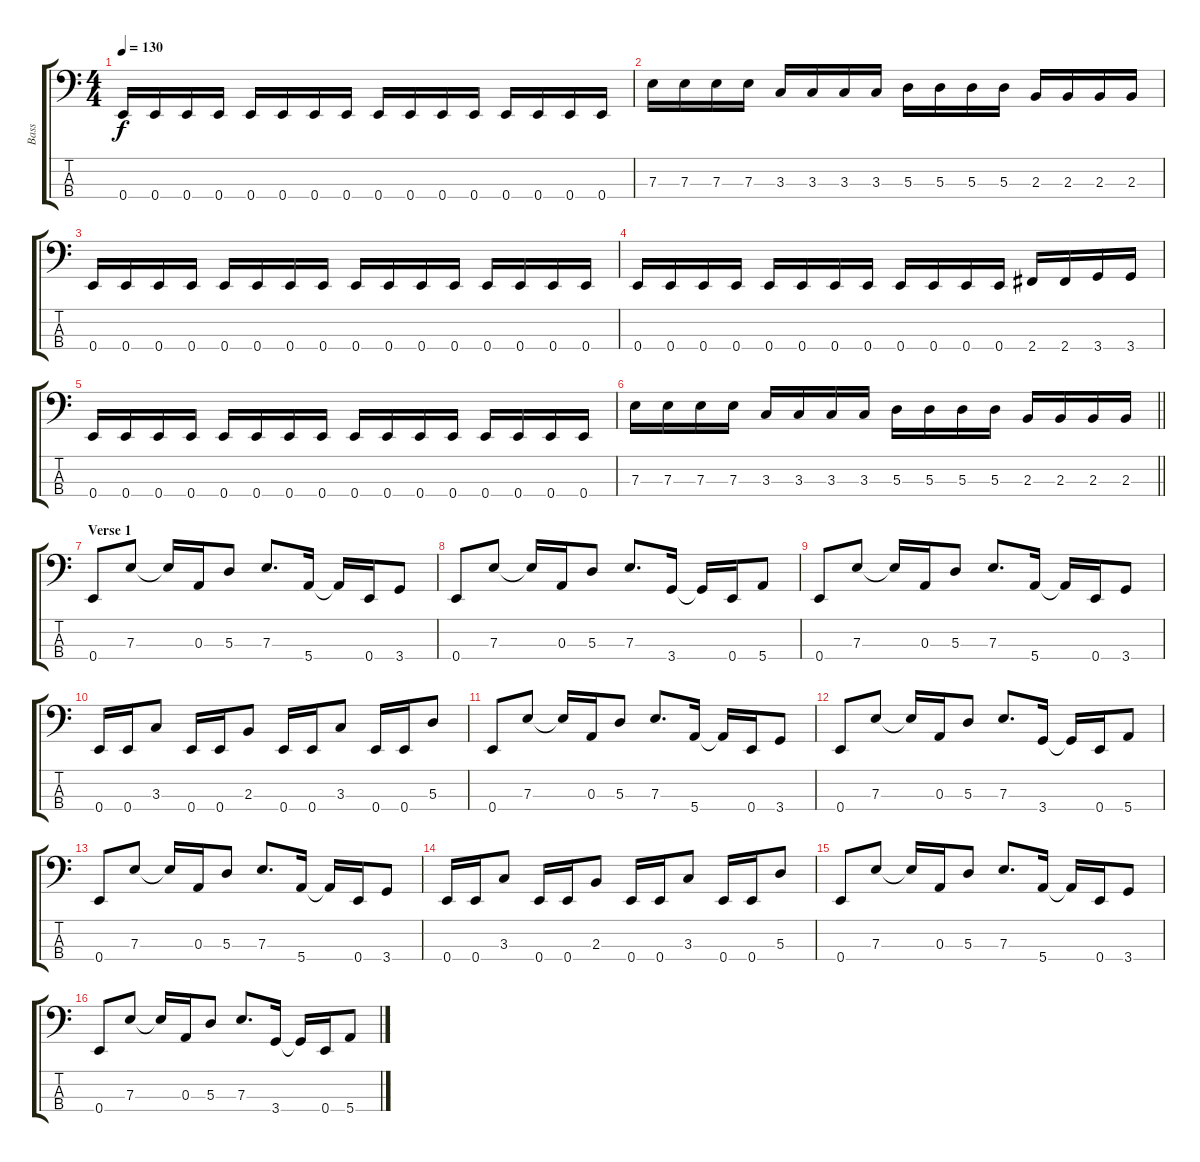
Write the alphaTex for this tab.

\track ("Bass" "Bass") {instrument electricbassfinger}
\staff {score tabs}
\tuning (G2 D2 A1 E1) {hide}
\ts (4 4)
\tempo 130
\clef f4
\ks c
0.4.16{dy f} 0.4.16 0.4.16 0.4.16 0.4.16 0.4.16 0.4.16 0.4.16 0.4.16 0.4.16 0.4.16 0.4.16 0.4.16 0.4.16 0.4.16 0.4.16 |
7.3.16 7.3.16 7.3.16 7.3.16 3.3.16 3.3.16 3.3.16 3.3.16 5.3.16 5.3.16 5.3.16 5.3.16 2.3.16 2.3.16 2.3.16 2.3.16 |
0.4.16 0.4.16 0.4.16 0.4.16 0.4.16 0.4.16 0.4.16 0.4.16 0.4.16 0.4.16 0.4.16 0.4.16 0.4.16 0.4.16 0.4.16 0.4.16 |
0.4.16 0.4.16 0.4.16 0.4.16 0.4.16 0.4.16 0.4.16 0.4.16 0.4.16 0.4.16 0.4.16 0.4.16 2.4.16 2.4.16 3.4.16 3.4.16 |
0.4.16 0.4.16 0.4.16 0.4.16 0.4.16 0.4.16 0.4.16 0.4.16 0.4.16 0.4.16 0.4.16 0.4.16 0.4.16 0.4.16 0.4.16 0.4.16 |
\barLineRight lightlight
7.3.16 7.3.16 7.3.16 7.3.16 3.3.16 3.3.16 3.3.16 3.3.16 5.3.16 5.3.16 5.3.16 5.3.16 2.3.16 2.3.16 2.3.16 2.3.16 |
\section ("" "Verse 1")
0.4.8 7.3.8 7.3{t}.16 0.3.16 5.3.8 7.3.8{d} 5.4.16 5.4{t}.16 0.4.16 3.4.8 |
0.4.8 7.3.8 7.3{t}.16 0.3.16 5.3.8 7.3.8{d} 3.4.16 3.4{t}.16 0.4.16 5.4.8 |
0.4.8 7.3.8 7.3{t}.16 0.3.16 5.3.8 7.3.8{d} 5.4.16 5.4{t}.16 0.4.16 3.4.8 |
0.4.16 0.4.16 3.3.8 0.4.16 0.4.16 2.3.8 0.4.16 0.4.16 3.3.8 0.4.16 0.4.16 5.3.8 |
0.4.8 7.3.8 7.3{t}.16 0.3.16 5.3.8 7.3.8{d} 5.4.16 5.4{t}.16 0.4.16 3.4.8 |
0.4.8 7.3.8 7.3{t}.16 0.3.16 5.3.8 7.3.8{d} 3.4.16 3.4{t}.16 0.4.16 5.4.8 |
0.4.8 7.3.8 7.3{t}.16 0.3.16 5.3.8 7.3.8{d} 5.4.16 5.4{t}.16 0.4.16 3.4.8 |
0.4.16 0.4.16 3.3.8 0.4.16 0.4.16 2.3.8 0.4.16 0.4.16 3.3.8 0.4.16 0.4.16 5.3.8 |
0.4.8 7.3.8 7.3{t}.16 0.3.16 5.3.8 7.3.8{d} 5.4.16 5.4{t}.16 0.4.16 3.4.8 |
0.4.8 7.3.8 7.3{t}.16 0.3.16 5.3.8 7.3.8{d} 3.4.16 3.4{t}.16 0.4.16 5.4.8
